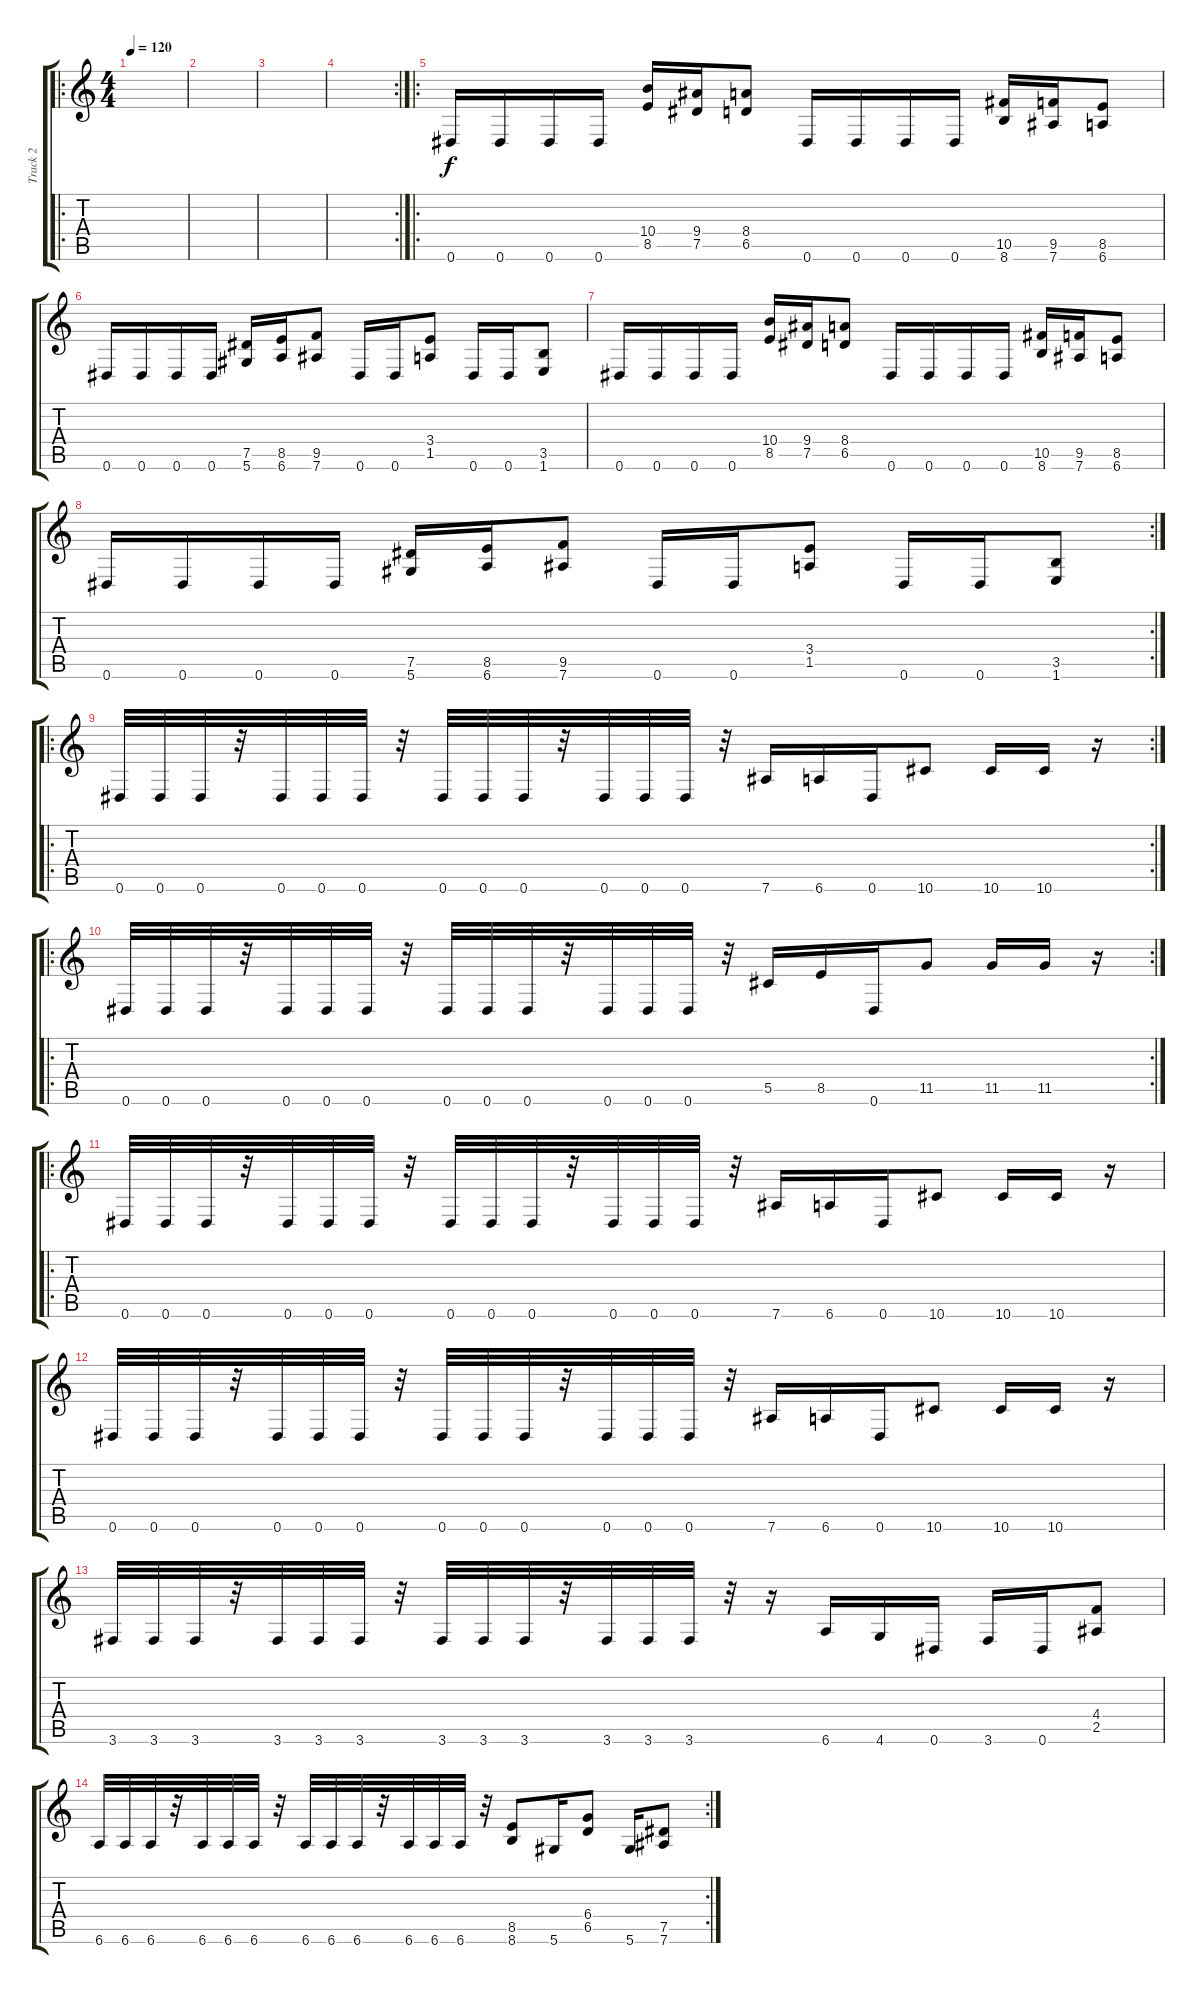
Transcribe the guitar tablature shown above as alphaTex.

\track ("Track 2" "Track 2") {instrument distortionguitar}
\staff {score tabs}
\tuning (Eb4 Bb3 Gb3 Db3 Ab2 Eb2) {hide}
\ro
\ts (4 4)
\tempo 120
\clef g2
\ks c
|
|
|
\rc 2
|
\ro
0.6.16 0.6.16 0.6.16 0.6.16 (10.4 8.5).16 (9.4 7.5).16 (8.4 6.5).8 0.6.16 0.6.16 0.6.16 0.6.16 (10.5 8.6).16 (9.5 7.6).16 (8.5 6.6).8 |
0.6.16 0.6.16 0.6.16 0.6.16 (7.5 5.6).16 (8.5 6.6).16 (9.5 7.6).8 0.6.16 0.6.16 (3.4 1.5).8 0.6.16 0.6.16 (3.5 1.6).8 |
0.6.16 0.6.16 0.6.16 0.6.16 (10.4 8.5).16 (9.4 7.5).16 (8.4 6.5).8 0.6.16 0.6.16 0.6.16 0.6.16 (10.5 8.6).16 (9.5 7.6).16 (8.5 6.6).8 |
\rc 2
0.6.16 0.6.16 0.6.16 0.6.16 (7.5 5.6).16 (8.5 6.6).16 (9.5 7.6).8 0.6.16 0.6.16 (3.4 1.5).8 0.6.16 0.6.16 (3.5 1.6).8 |
\ro
\rc 2
0.6.32 0.6.32 0.6.32 r.32 0.6.32 0.6.32 0.6.32 r.32 0.6.32 0.6.32 0.6.32 r.32 0.6.32 0.6.32 0.6.32 r.32 7.6.16 6.6.16 0.6.16 10.6.8 10.6.16 10.6.16 r.16 |
\ro
\rc 2
0.6.32 0.6.32 0.6.32 r.32 0.6.32 0.6.32 0.6.32 r.32 0.6.32 0.6.32 0.6.32 r.32 0.6.32 0.6.32 0.6.32 r.32 5.5.16 8.5.16 0.6.16 11.5.8 11.5.16 11.5.16 r.16 |
\ro
0.6.32 0.6.32 0.6.32 r.32 0.6.32 0.6.32 0.6.32 r.32 0.6.32 0.6.32 0.6.32 r.32 0.6.32 0.6.32 0.6.32 r.32 7.6.16 6.6.16 0.6.16 10.6.8 10.6.16 10.6.16 r.16 |
0.6.32 0.6.32 0.6.32 r.32 0.6.32 0.6.32 0.6.32 r.32 0.6.32 0.6.32 0.6.32 r.32 0.6.32 0.6.32 0.6.32 r.32 7.6.16 6.6.16 0.6.16 10.6.8 10.6.16 10.6.16 r.16 |
3.6.32 3.6.32 3.6.32 r.32 3.6.32 3.6.32 3.6.32 r.32 3.6.32 3.6.32 3.6.32 r.32 3.6.32 3.6.32 3.6.32 r.32 r.16 6.6.16 4.6.16 0.6.16 3.6.16 0.6.16 (4.4 2.5).8 |
\rc 2
6.6.32 6.6.32 6.6.32 r.32 6.6.32 6.6.32 6.6.32 r.32 6.6.32 6.6.32 6.6.32 r.32 6.6.32 6.6.32 6.6.32 r.32 (8.5 8.6).8 5.6.16 (6.4 6.5).8 5.6.16 (7.5 7.6).8
